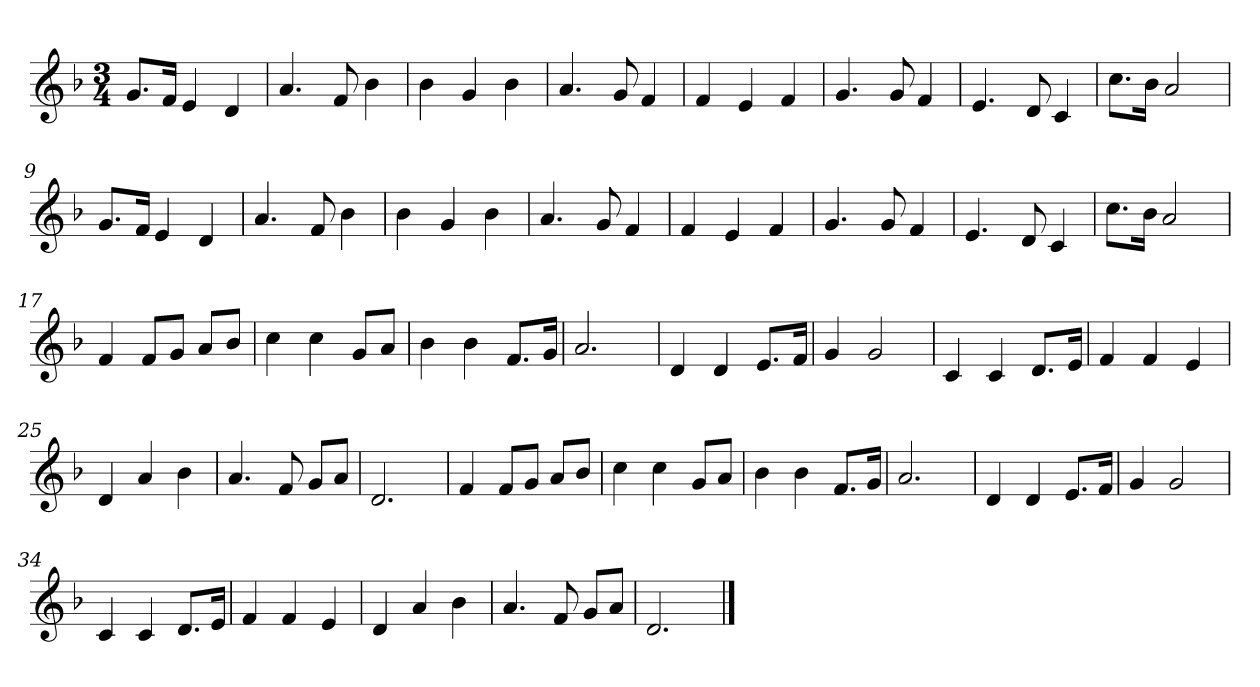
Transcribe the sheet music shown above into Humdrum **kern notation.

**kern
*part1
*staff1
*clefG2
*k[b-]
*d:
*M3/4
*MM120
=1
8.g/L
16f/Jk
4e
4d
=2
4.a
8f
4b-
=3
4b-
4g
4b-
=4
4.a
8g
4f
=5
4f
4e
4f
=6
4.g
8g
4f
=7
4.e
8d
4c
=8
8.cc\L
16b-\Jk
2a
=9
8.g/L
16f/Jk
4e
4d
=10
4.a
8f
4b-
=11
4b-
4g
4b-
=12
4.a
8g
4f
=13
4f
4e
4f
=14
4.g
8g
4f
=15
4.e
8d
4c
=16
8.cc\L
16b-\Jk
2a
=17
4f
8f/L
8g/J
8a/L
8b-/J
=18
4cc
4cc
8g/L
8a/J
=19
4b-
4b-
8.f/L
16g/Jk
=20
2.a
=21
4d
4d
8.e/L
16f/Jk
=22
4g
2g
=23
4c
4c
8.d/L
16e/Jk
=24
4f
4f
4e
=25
4d
4a
4b-
=26
4.a
8f
8g/L
8a/J
=27
2.d
=28
4f
8f/L
8g/J
8a/L
8b-/J
=29
4cc
4cc
8g/L
8a/J
=30
4b-
4b-
8.f/L
16g/Jk
=31
2.a
=32
4d
4d
8.e/L
16f/Jk
=33
4g
2g
=34
4c
4c
8.d/L
16e/Jk
=35
4f
4f
4e
=36
4d
4a
4b-
=37
4.a
8f
8g/L
8a/J
=38
2.d
==
*-
